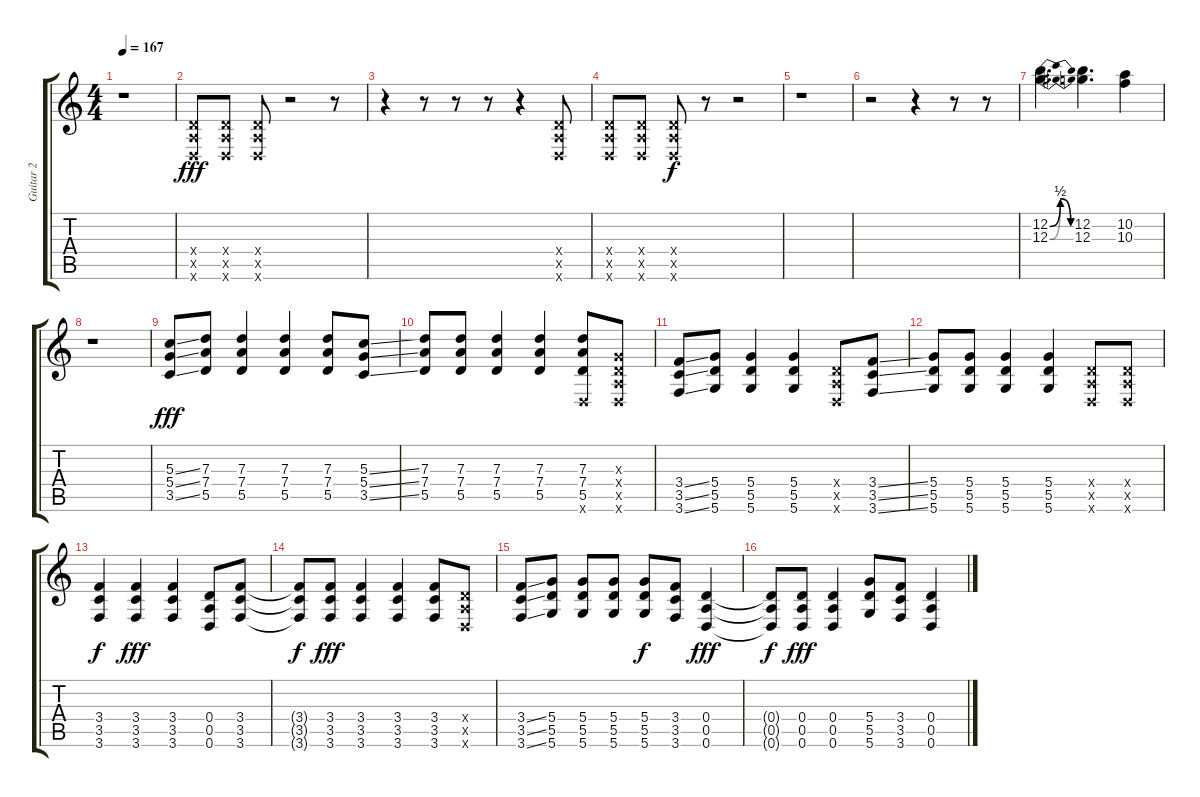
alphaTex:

\track ("Guitar 2" "Guitar 2") {instrument acousticguitarsteel}
\staff {score tabs}
\tuning (E4 B3 G3 D3 A2 D2) {hide}
\ts (4 4)
\tempo 167
\clef g2
\ks c
r.1{dy f} |
(0.4{x} 0.5{x} 0.6{x}).8{dy fff} (0.4{x} 0.5{x} 0.6{x}).8 (0.4{x} 0.5{x} 0.6{x}).8 r.2 r.8 |
r.4 r.8 r.8 r.8 r.4 (0.4{x} 0.5{x} 0.6{x}).8 |
(0.4{x} 0.5{x} 0.6{x}).8 (0.4{x} 0.5{x} 0.6{x}).8 (0.4{x} 0.5{x} 0.6{x}).8{dy f} r.8 r.2 |
r.1 |
r.2 r.4 r.8 r.8 |
(12.2{be (bendrelease 0 0 30 2 55 2 60 0)} 12.3{be (bendrelease 0 0 30 2 55 2 60 0)}).4{d} (12.2 12.3).4{d} (10.2 10.3).4 |
r.1 |
(5.3{ss} 5.4{ss} 3.5{ss}).8{dy fff} (7.3 7.4 5.5).8 (7.3 7.4 5.5).4 (7.3 7.4 5.5).4 (7.3 7.4 5.5).8 (5.3{ss} 5.4{ss} 3.5{ss}).8 |
(7.3 7.4 5.5).8 (7.3 7.4 5.5).8 (7.3 7.4 5.5).4 (7.3 7.4 5.5).4 (7.3 7.4 5.5 0.6{x}).8 (0.3{x} 0.4{x} 0.5{x} 0.6{x}).8 |
(3.4{ss} 3.5{ss} 3.6{ss}).8 (5.4 5.5 5.6).8 (5.4 5.5 5.6).4 (5.4 5.5 5.6).4 (0.4{x} 0.5{x} 0.6{x}).8 (3.4{ss} 3.5{ss} 3.6{ss}).8 |
(5.4 5.5 5.6).8 (5.4 5.5 5.6).8 (5.4 5.5 5.6).4 (5.4 5.5 5.6).4 (0.4{x} 0.5{x} 0.6{x}).8 (0.4{x} 0.5{x} 0.6{x}).8 |
(3.4 3.5 3.6).4{dy f} (3.4 3.5 3.6).4{dy fff} (3.4 3.5 3.6).4 (0.4 0.5 0.6).8 (3.4 3.5 3.6).8 |
(3.4{t} 3.5{t} 3.6{t}).8{dy f} (3.4 3.5 3.6).8{dy fff} (3.4 3.5 3.6).4 (3.4 3.5 3.6).4 (3.4 3.5 3.6).8 (0.4{x} 0.5{x} 0.6{x}).8 |
(3.4{ss} 3.5{ss} 3.6{ss}).8 (5.4 5.5 5.6).8 (5.4 5.5 5.6).8 (5.4 5.5 5.6).8 (5.4 5.5 5.6).8{dy f} (3.4 3.5 3.6).8 (0.4 0.5 0.6).4{dy fff} |
(0.4{t} 0.5{t} 0.6{t}).8{dy f} (0.4 0.5 0.6).8{dy fff} (0.4 0.5 0.6).4 (5.4 5.5 5.6).8 (3.4 3.5 3.6).8 (0.4 0.5 0.6).4
